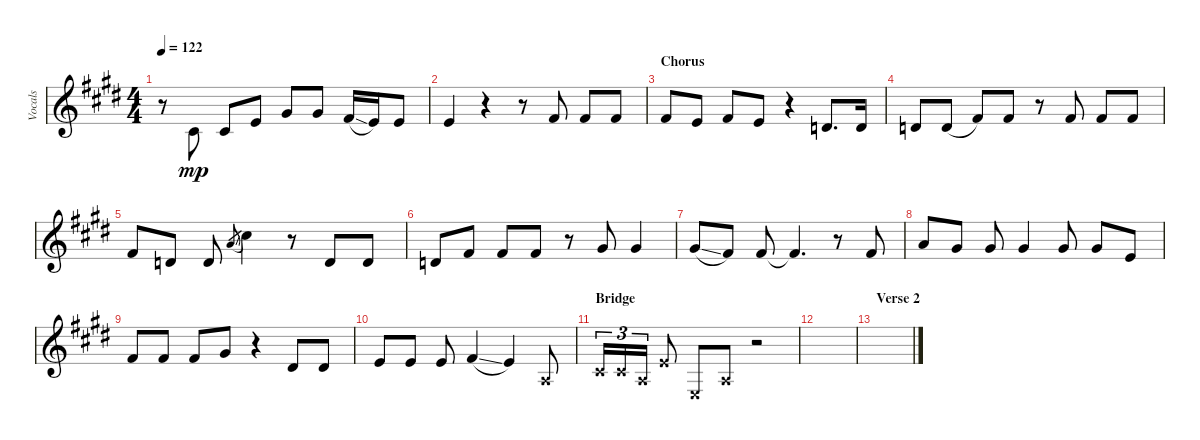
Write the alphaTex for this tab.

\defaultSystemsLayout 4
\bracketExtendMode groupsimilarinstruments
\otherSystemsTrackNameOrientation horizontal
\track ("Vocals (Frank Zappa)" "Vocals") {instrument lead7fifths}
\staff {score}
\tuning (E4 B3 G3 D3 A2 E2)
\ts (4 4)
\tempo 122
\clef g2
\scale
0.333333
\ks e
r.8{dy mp beam Down} 2.2{acc #}.8{beam Up} 2.2{acc #}.8{beam Up} 5.2{acc forcenatural}.8{beam Up} 4.1{acc #}.8{beam Up} 4.1{acc #}.8{beam Up} 2.1{ss acc #}.16{legatoorigin beam Up} 0.1{acc forcenatural}.16{beam Up} 0.1{acc forcenatural}.8{beam Up} |
\scale
0.333333 0.1{acc forcenatural}.4{beam Up} r.4{beam Up} r.8{beam Up} 2.1{acc #}.8{beam Up} 2.1{acc #}.8{beam Up} 2.1{acc #}.8{beam Up} |
\section ("" "Chorus")
\scale
0.333333 2.1{acc #}.8{beam Up} 0.1{acc forcenatural}.8{beam Up} 2.1{acc #}.8{beam Up} 0.1{acc forcenatural}.8{beam Up} r.4{beam Up} 3.2{acc forcenatural}.8{d beam Up} 3.2{acc forcenatural}.16{beam Up} |
\scale
0.333333 3.2{acc forcenatural}.8{beam Up} 3.2{acc forcenatural}.8{legatoorigin beam Up} 2.1{acc #}.8{beam Up} 2.1{acc #}.8{beam Up} r.8{beam Up} 2.1{acc #}.8{beam Up} 2.1{acc #}.8{beam Up} 2.1{acc #}.8{beam Up} |
\scale
0.333333 2.1{acc #}.8{beam Up} 3.2{acc forcenatural}.8{beam Up} 3.2{acc forcenatural}.8{beam Up} 5.1{ss acc forcenatural}.8{gr legatoorigin beam Up} 9.1{acc #}.4{beam Down} r.8{beam Down} 3.2{acc forcenatural}.8{beam Up} 3.2{acc forcenatural}.8{beam Up} |
\scale
0.333333 3.2{acc forcenatural}.8{beam Up} 2.1{acc #}.8{beam Up} 2.1{acc #}.8{beam Up} 2.1{acc #}.8{beam Up} r.8{beam Up} 4.1{acc #}.8{beam Up} 4.1{acc #}.4{beam Up} |
\scale
0.333333 4.1{ss acc #}.8{legatoorigin beam Up} 2.1{acc #}.8{beam Up} 2.1{acc #}.8{beam Up} 2.1{t acc #}.4{d beam Up} r.8{beam Up} 2.1{acc #}.8{beam Up} |
\scale
0.333333 5.1{acc forcenatural}.8{beam Up} 4.1{acc #}.8{beam Up} 4.1{acc #}.8{beam Up} 4.1{acc #}.4{beam Up} 4.1{acc #}.8{beam Up} 4.1{acc #}.8{beam Up} 5.2{acc forcenatural}.8{beam Up} |
\scale
0.333333 2.1{acc #}.8{beam Up} 2.1{acc #}.8{beam Up} 2.1{acc #}.8{beam Up} 4.1{acc #}.8{beam Up} r.4{beam Up} 4.2{acc #}.8{beam Up} 4.2{acc #}.8{beam Up} |
\scale
0.333333 0.1{acc forcenatural}.8{beam Up} 0.1{acc forcenatural}.8{beam Up} 0.1{acc forcenatural}.8{beam Up} 2.1{ss acc #}.4{legatoorigin beam Up} 0.1{acc forcenatural}.4{beam Up} 2.3{x acc forcenatural}.8{beam Up} |
\section ("" "Bridge")
\scale
0.333333 2.2{x acc #}.16{tu (3 2) beam Up} 2.2{x acc #}.16{tu (3 2) beam Up} 2.3{x acc forcenatural}.16{tu (3 2) beam Up} 0.1{x acc forcenatural}.8{beam Up} 2.4{x acc forcenatural}.8{beam Up} 2.3{x acc forcenatural}.8{beam Up} r.2{beam Up} |
\scale
0.333333 |
\section ("" "Verse 2")
\scale
0.333333 |
\scale
0.333333 |
\scale
0.333333 |
\scale
0.333333
